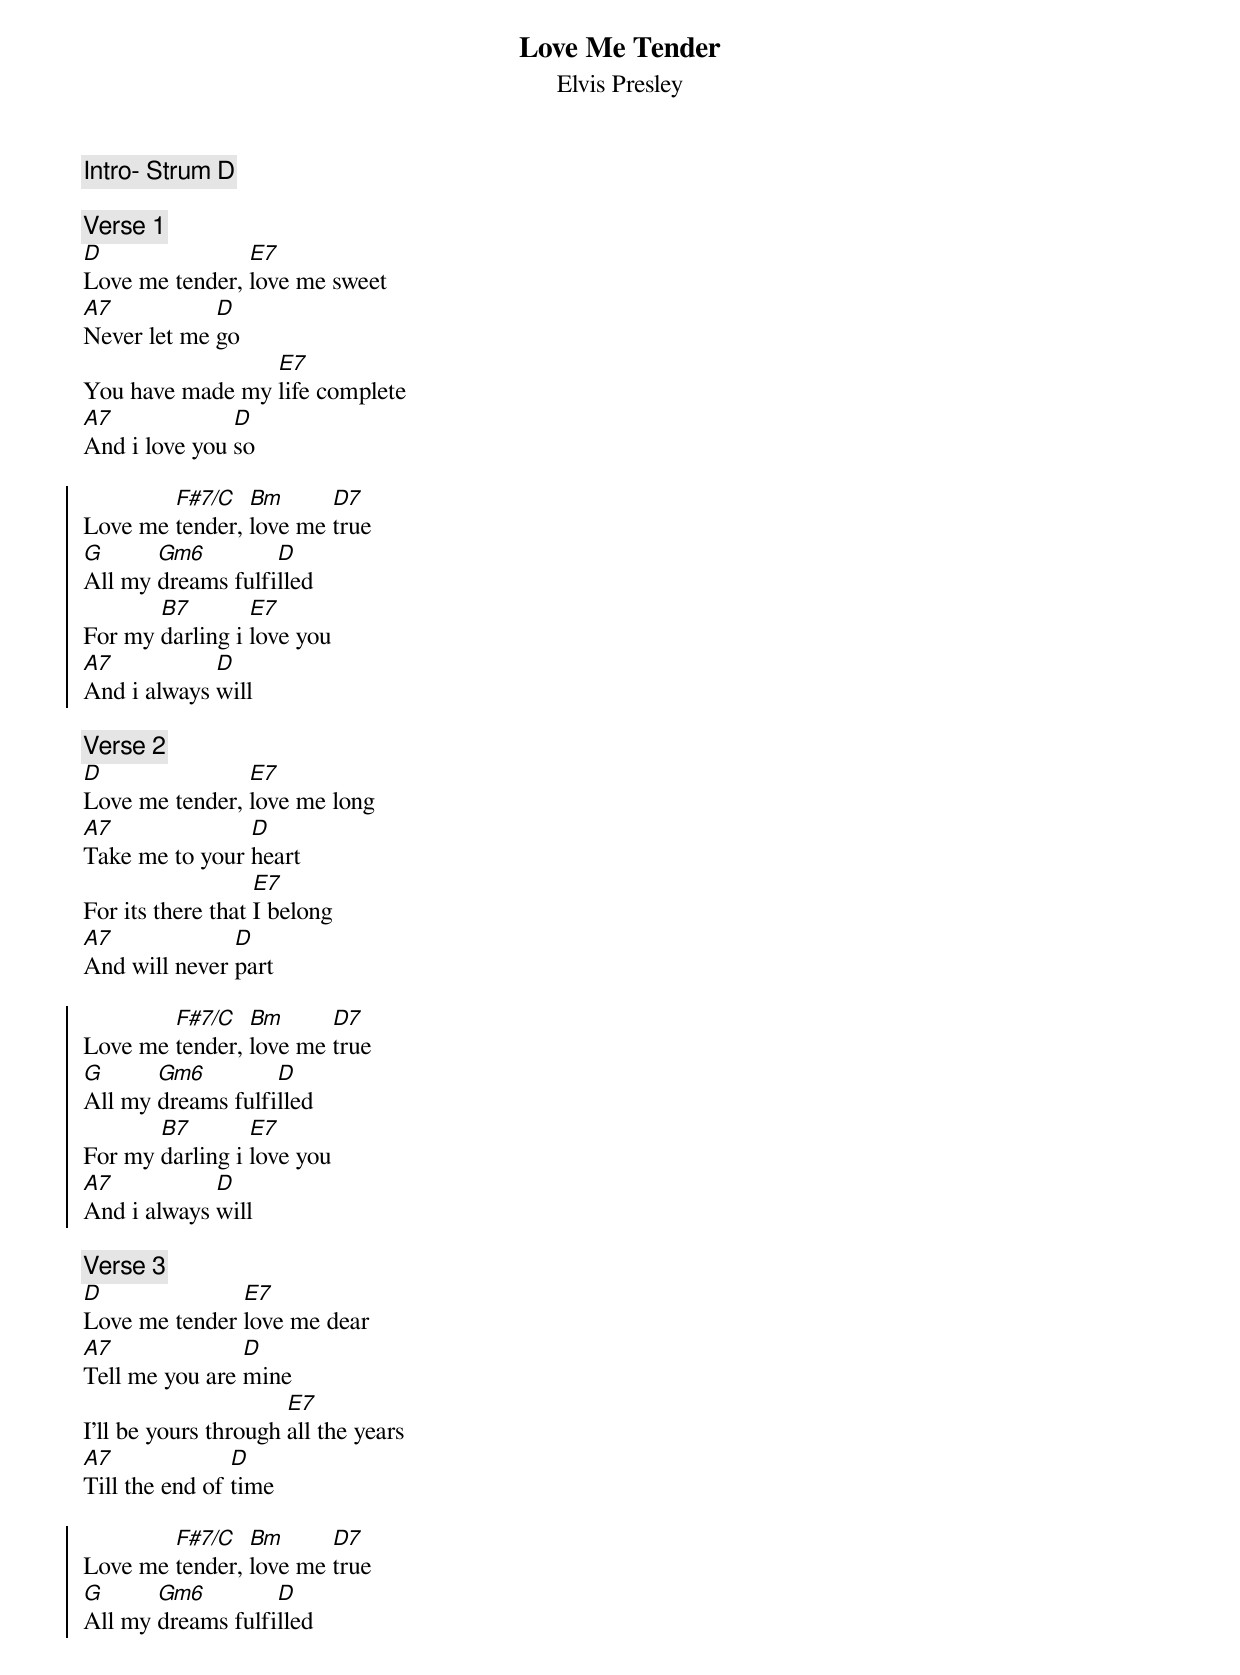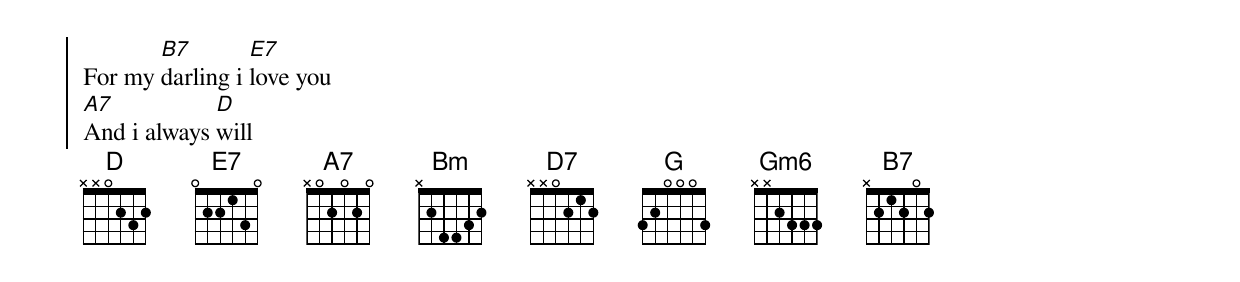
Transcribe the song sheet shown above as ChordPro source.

{title: Love Me Tender}
{subtitle: Elvis Presley}

{define: F#7/C 0 x x 4 3 2 0}
{define: Bm 0 x x 4 4 3 2}
{define: Gm6 0 3 0 2 3 3 0}
{define: B7 0 x 2 1 2 0 2}

{c: Intro- Strum D}

{c: Verse 1}
[D]Love me tender, [E7]love me sweet
[A7]Never let me [D]go
You have made my [E7]life complete
[A7]And i love you [D]so

{soc}
Love me [F#7/C]tender, [Bm]love me [D7]true
[G]All my [Gm6]dreams fulfi[D]lled
For my [B7]darling i [E7]love you
[A7]And i always [D]will
{eoc}

{c: Verse 2}
[D]Love me tender, [E7]love me long
[A7]Take me to your [D]heart
For its there that [E7]I belong
[A7]And will never [D]part

{soc}
Love me [F#7/C]tender, [Bm]love me [D7]true
[G]All my [Gm6]dreams fulfi[D]lled
For my [B7]darling i [E7]love you
[A7]And i always [D]will
{eoc}

{c: Verse 3}
[D]Love me tender [E7]love me dear
[A7]Tell me you are [D]mine
I'll be yours through [E7]all the years
[A7]Till the end of [D]time

{soc}
Love me [F#7/C]tender, [Bm]love me [D7]true
[G]All my [Gm6]dreams fulfi[D]lled
For my [B7]darling i [E7]love you
[A7]And i always [D]will
{eoc}
